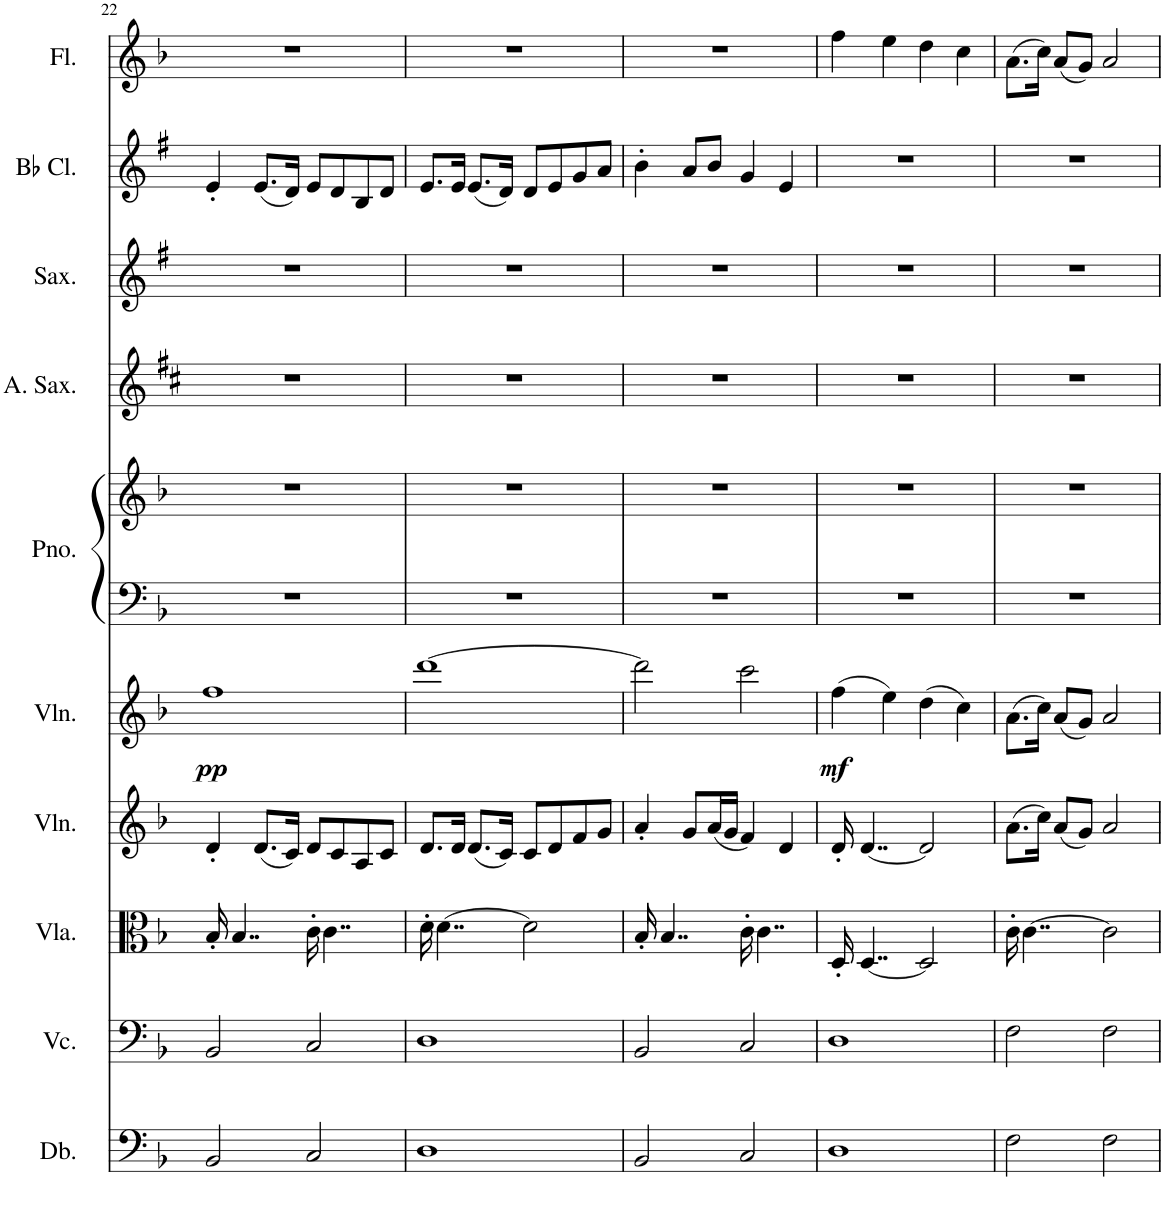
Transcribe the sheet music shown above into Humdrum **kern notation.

**kern	**kern	**kern	**kern	**kern	**dynam	**kern	**kern	**kern	**kern	**kern	**kern
*part10	*part9	*part8	*part7	*part6	*part6	*part5	*part5	*part4	*part3	*part2	*part1
*staff11	*staff10	*staff9	*staff8	*staff7	*staff7	*staff6	*staff5	*staff4	*staff3	*staff2	*staff1
*I"Double Bass	*I"Violoncello	*I"Viola	*I"Violin	*I"Violin	*	*I"Grand Piano	*	*I"Alto Saxophone	*I"Saxophone	*I"Bb Clarinet	*I"Flute
*I'Db.	*I'Vc.	*I'Vla.	*I'Vln.	*I'Vln.	*	*I'Pno.	*	*I'A. Sax.	*I'Sax.	*I'Bb Cl.	*I'Fl.
!!LO:PB:g=z
*clefF4	*clefF4	*clefC3	*clefG2	*clefG2	*	*clefF4	*clefG2	*clefG2	*clefG2	*clefG2	*clefG2
*Trd7c12	*	*	*	*	*	*	*	*Trd5c9	*Trd8c14	*Trd1c2	*
*k[b-]	*k[b-]	*k[b-]	*k[b-]	*k[b-]	*	*k[b-]	*k[b-]	*k[f#c#]	*k[f#]	*k[f#]	*k[b-]
*M4/4	*M4/4	*M4/4	*M4/4	*M4/4	*	*M4/4	*M4/4	*M4/4	*M4/4	*M4/4	*M4/4
=22	=22	=22	=22	=22	=22	=22	=22	=22	=22	=22	=22
!	!	!	!	!	!LO:DY:b	!	!	!	!	!	!
2BB-/	2BB-/	16B-'/	4d'/	1ff	pp	1r	1r	1r	1r	4e'/	1r
.	.	4..B-/	.	.	.	.	.	.	.	.	.
.	.	.	(8.d/L	.	.	.	.	.	.	(8.e/L	.
.	.	.	16c/Jk)	.	.	.	.	.	.	16d/Jk)	.
2C/	2C/	16c'\	8d/L	.	.	.	.	.	.	8e/L	.
.	.	4..c\	.	.	.	.	.	.	.	.	.
.	.	.	8c/	.	.	.	.	.	.	8d/	.
.	.	.	8A/	.	.	.	.	.	.	8B/	.
.	.	.	8c/J	.	.	.	.	.	.	8d/J	.
=23	=23	=23	=23	=23	=23	=23	=23	=23	=23	=23	=23
1D	1D	16d'\	8.d/L	[1ddd	.	1r	1r	1r	1r	8.e/L	1r
.	.	[4..d\	.	.	.	.	.	.	.	.	.
.	.	.	16d/Jk	.	.	.	.	.	.	16e/Jk	.
.	.	.	(8.d/L	.	.	.	.	.	.	(8.e/L	.
.	.	.	16c/Jk)	.	.	.	.	.	.	16d/Jk)	.
.	.	2d\]	8c/L	.	.	.	.	.	.	8d/L	.
.	.	.	8d/	.	.	.	.	.	.	8e/	.
.	.	.	8f/	.	.	.	.	.	.	8g/	.
.	.	.	8g/J	.	.	.	.	.	.	8a/J	.
=24	=24	=24	=24	=24	=24	=24	=24	=24	=24	=24	=24
2BB-/	2BB-/	16B-'/	4a'/	2ddd\]	.	1r	1r	1r	1r	4b'\	1r
.	.	4..B-/	.	.	.	.	.	.	.	.	.
.	.	.	8g/L	.	.	.	.	.	.	8a/L	.
.	.	.	(16a/L	.	.	.	.	.	.	8b/J	.
.	.	.	16g/JJ	.	.	.	.	.	.	.	.
2C/	2C/	16c'\	4f/)	2ccc\	.	.	.	.	.	4g/	.
.	.	4..c\	.	.	.	.	.	.	.	.	.
.	.	.	4d/	.	.	.	.	.	.	4e/	.
=25	=25	=25	=25	=25	=25	=25	=25	=25	=25	=25	=25
!	!	!	!	!	!LO:DY:b	!	!	!	!	!	!
1D	1D	16D'/	16d'/	(4ff\	mf	1r	1r	1r	1r	1r	4ff\
.	.	[4..D/	[4..d/	.	.	.	.	.	.	.	.
.	.	.	.	4ee\)	.	.	.	.	.	.	4ee\
.	.	2D/]	2d/]	(4dd\	.	.	.	.	.	.	4dd\
.	.	.	.	4cc\)	.	.	.	.	.	.	4cc\
=26	=26	=26	=26	=26	=26	=26	=26	=26	=26	=26	=26
2F\	2F\	16c'\	(8.a\L	(8.a\L	.	1r	1r	1r	1r	1r	(8.a\L
.	.	[4..c\	.	.	.	.	.	.	.	.	.
.	.	.	16cc\Jk)	16cc\Jk)	.	.	.	.	.	.	16cc\Jk)
.	.	.	(8a/L	(8a/L	.	.	.	.	.	.	(8a/L
.	.	.	8g/J)	8g/J)	.	.	.	.	.	.	8g/J)
2F\	2F\	2c\]	2a/	2a/	.	.	.	.	.	.	2a/
=	=	=	=	=	=	=	=	=	=	=	=
*-	*-	*-	*-	*-	*-	*-	*-	*-	*-	*-	*-
